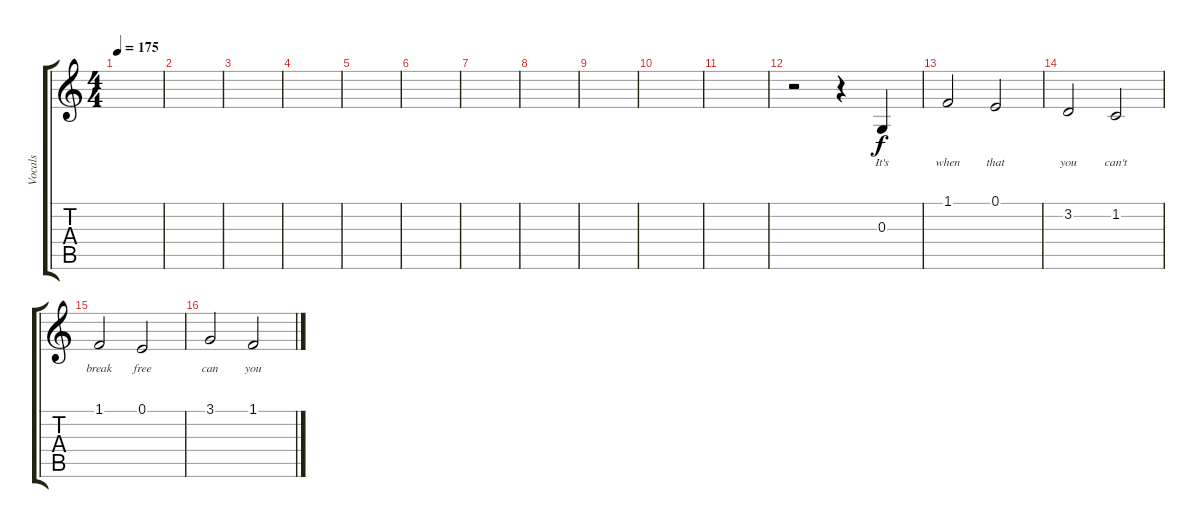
\track ("Vocals" "Vocals") {instrument flute}
\staff {score tabs}
\tuning (E4 B3 G3 D3 A2 E2) {hide}
\ts (4 4)
\tempo 175
\clef g2
\ks c
|
|
|
|
|
|
|
|
|
|
|
r.2 r.4 0.3.4{lyrics (0 "It's") lyrics (1 "") lyrics (2 "") lyrics (3 "") lyrics (4 "")} |
1.1.2{lyrics (0 "when") lyrics (1 "") lyrics (2 "") lyrics (3 "") lyrics (4 "")} 0.1.2{lyrics (0 "that") lyrics (1 "") lyrics (2 "") lyrics (3 "") lyrics (4 "")} |
3.2.2{lyrics (0 "you") lyrics (1 "") lyrics (2 "") lyrics (3 "") lyrics (4 "")} 1.2.2{lyrics (0 "can't") lyrics (1 "") lyrics (2 "") lyrics (3 "") lyrics (4 "")} |
1.1.2{lyrics (0 "break") lyrics (1 "") lyrics (2 "") lyrics (3 "") lyrics (4 "")} 0.1.2{lyrics (0 "free") lyrics (1 "") lyrics (2 "") lyrics (3 "") lyrics (4 "")} |
3.1.2{lyrics (0 "can") lyrics (1 "") lyrics (2 "") lyrics (3 "") lyrics (4 "")} 1.1.2{lyrics (0 "you") lyrics (1 "") lyrics (2 "") lyrics (3 "") lyrics (4 "")}
